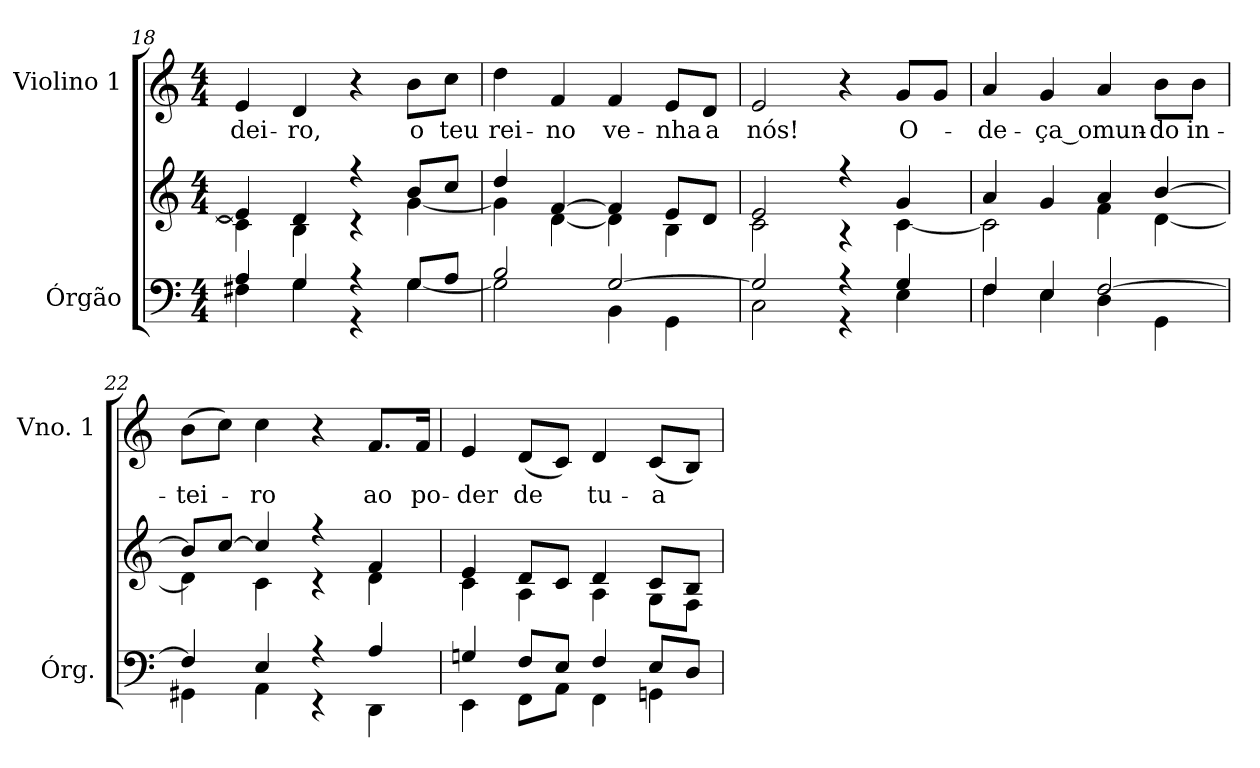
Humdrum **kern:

**kern	**kern	**kern	**text
*part2	*part2	*part1	*part1
*staff3	*staff2	*staff1	*staff1
*I"Órgão	*	*I"Violino 1	*
*I'Órg.	*	*I'Vno. 1	*
!!LO:LB:g=z
*clefF4	*clefG2	*clefG2	*
*k[]	*k[]	*k[]	*
*C:	*C:	*C:	*
*M4/4	*M4/4	*M4/4	*
=18	=18	=18	=18
*^	*^	*	*
!	!	!	!	!	!LO:LY:b:color=#000000
4Ai/	4F#Xi\	4ei/]	4ci\]	4ei/	-dei-
!	!	!	!	!	!LO:LY:b:color=#000000
4Gi/	4Gi\	4di/	4Bi\	4di/	-ro,
4r	4r	4r	4r	4r	.
!	!	!	!	!	!LO:LY:b:color=#000000
8Gi/L	[<4Gi\	8bi/L	[<4gi\	8bi\L	o
!	!	!	!	!	!LO:LY:b:color=#000000
8Ai/J	.	8cci/J	.	8cci\J	teu
=19	=19	=19	=19	=19	=19
!	!	!	!	!	!LO:LY:b:color=#000000
2Bi/	2Gi\]	4ddi/	4gi\]	4ddi\	rei-
!	!	!	!	!	!LO:LY:b:color=#000000
.	.	[>4fi/	[<4di\	4fi/	-no
!	!	!	!	!	!LO:LY:b:color=#000000
[>2Gi/	4BBi\	4fi/]	4di\]	4fi/	ve-
!	!	!	!	!	!LO:LY:b:color=#000000
.	4GGi\	8ei/L	4Bi\	8ei/L	-nha
!	!	!	!	!	!LO:LY:b:color=#000000
.	.	8di/J	.	8di/J	a
=20	=20	=20	=20	=20	=20
!	!	!	!	!	!LO:LY:b:color=#000000
2Gi/]	2Ci\	2ei/	2ci\	2ei/	nós!
4r	4r	4r	4r	4r	.
!	!	!	!	!	!LO:LY:b:color=#000000
4Gi/	4Ei\	4gi/	[<4ci\	8gi/L	O-
.	.	.	.	8gi/J	.
=21	=21	=21	=21	=21	=21
!	!	!	!	!	!LO:LY:b:color=#000000
4Fi/	4Fi\	4ai/	2ci\]	4ai/	-de-
!	!	!	!	!	!LO:LY:b:color=#000000
4Ei/	4Ei\	4gi/	.	4gi/	-ça_o
!	!	!	!	!	!LO:LY:b:color=#000000
[>2Fi/	4Di\	4ai/	4fi\	4ai/	mun-
!	!	!	!	!	!LO:LY:b:color=#000000
.	4GGi\	[>4bi/	[<4di\	8bi\L	-do
!	!	!	!	!	!LO:LY:b:color=#000000
.	.	.	.	8bi\J	in-
=22	=22	=22	=22	=22	=22
!	!	!	!	!	!LO:LY:b:color=#000000
4Fi/]	4GG#Xi\	8bi/L]	4di\]	(8bi\L	-tei-
.	.	[>8cci/J	.	8cci\J)	.
!	!	!	!	!	!LO:LY:b:color=#000000
4Ei/	4AAi\	4cci/]	4ci\	4cci\	-ro
4r	4r	4r	4r	4r	.
!	!	!	!	!	!LO:LY:b:color=#000000
4Ai/	4DDi\	4fi/	4di\	8.fi/L	ao
!	!	!	!	!	!LO:LY:b:color=#000000
.	.	.	.	16fi/Jk	po-
!!LO:LB:g=z
=23	=23	=23	=23	=23	=23
!	!	!	!	!	!LO:LY:b:color=#000000
4Gni/	4EEi\	4ei/	4ci\	4ei/	-der
!	!	!	!	!	!LO:LY:b:color=#000000
8Fi/L	8FFi\L	8di/L	4Ai\	(8di/L	de
8Ei/J	8AAi\J	8ci/J	.	8ci/J)	.
!	!	!	!	!	!LO:LY:b:color=#000000
4Fi/	4FFi\	4di/	4Ai\	4di/	tu-
!	!	!	!	!	!LO:LY:b:color=#000000
8Ei/L	4GGni\	8ci/L	8Gi\L	(8ci/L	-a
8Di/J	.	8Bi/J	8Fi\J	8Bi/J)	.
*v	*v	*	*	*	*
*	*v	*v	*	*
=	=	=	=
*-	*-	*-	*-
